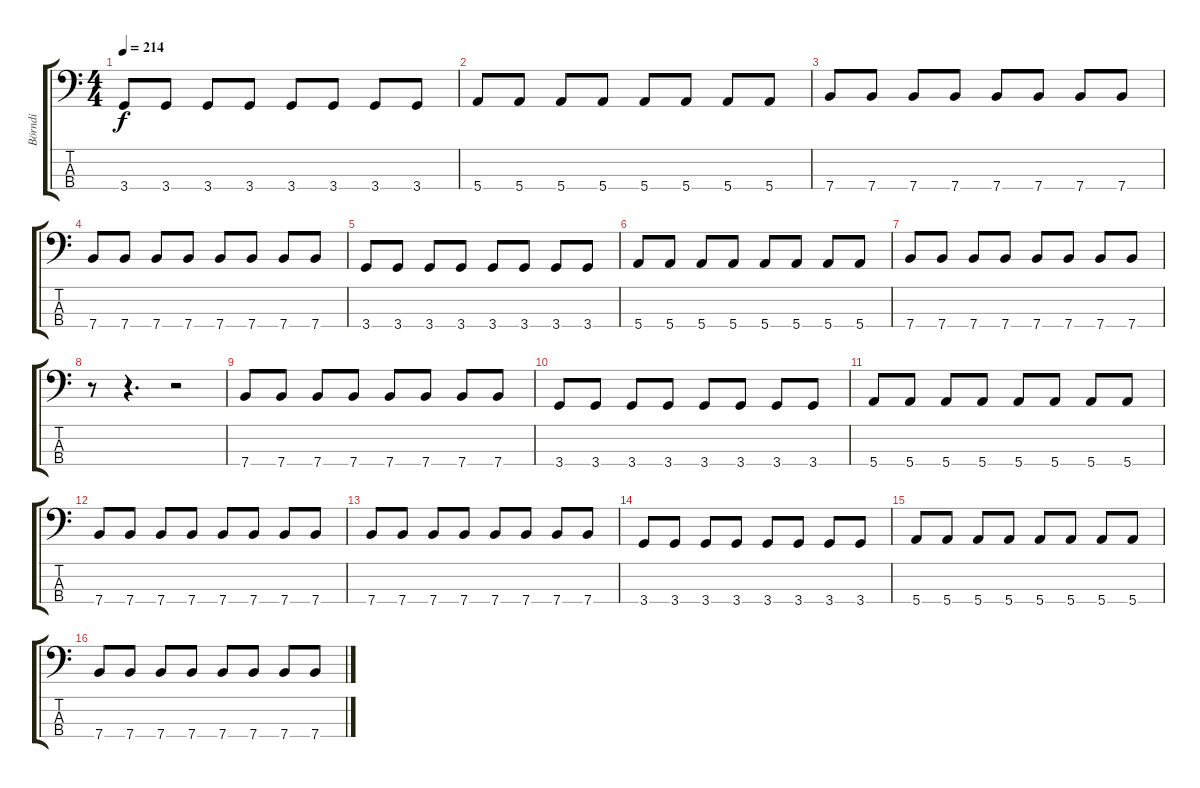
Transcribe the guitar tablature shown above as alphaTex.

\track ("Börndi" "Börndi") {instrument electricbasspick}
\staff {score tabs}
\tuning (G2 D2 A1 E1) {hide}
\ts (4 4)
\tempo 214
\clef f4
\ks c
3.4.8{dy f} 3.4.8 3.4.8 3.4.8 3.4.8 3.4.8 3.4.8 3.4.8 |
5.4.8 5.4.8 5.4.8 5.4.8 5.4.8 5.4.8 5.4.8 5.4.8 |
7.4.8 7.4.8 7.4.8 7.4.8 7.4.8 7.4.8 7.4.8 7.4.8 |
7.4.8 7.4.8 7.4.8 7.4.8 7.4.8 7.4.8 7.4.8 7.4.8 |
3.4.8 3.4.8 3.4.8 3.4.8 3.4.8 3.4.8 3.4.8 3.4.8 |
5.4.8 5.4.8 5.4.8 5.4.8 5.4.8 5.4.8 5.4.8 5.4.8 |
7.4.8 7.4.8 7.4.8 7.4.8 7.4.8 7.4.8 7.4.8 7.4.8 |
r.8 r.4{d} r.2 |
7.4.8 7.4.8 7.4.8 7.4.8 7.4.8 7.4.8 7.4.8 7.4.8 |
3.4.8 3.4.8 3.4.8 3.4.8 3.4.8 3.4.8 3.4.8 3.4.8 |
5.4.8 5.4.8 5.4.8 5.4.8 5.4.8 5.4.8 5.4.8 5.4.8 |
7.4.8 7.4.8 7.4.8 7.4.8 7.4.8 7.4.8 7.4.8 7.4.8 |
7.4.8 7.4.8 7.4.8 7.4.8 7.4.8 7.4.8 7.4.8 7.4.8 |
3.4.8 3.4.8 3.4.8 3.4.8 3.4.8 3.4.8 3.4.8 3.4.8 |
5.4.8 5.4.8 5.4.8 5.4.8 5.4.8 5.4.8 5.4.8 5.4.8 |
7.4.8 7.4.8 7.4.8 7.4.8 7.4.8 7.4.8 7.4.8 7.4.8
